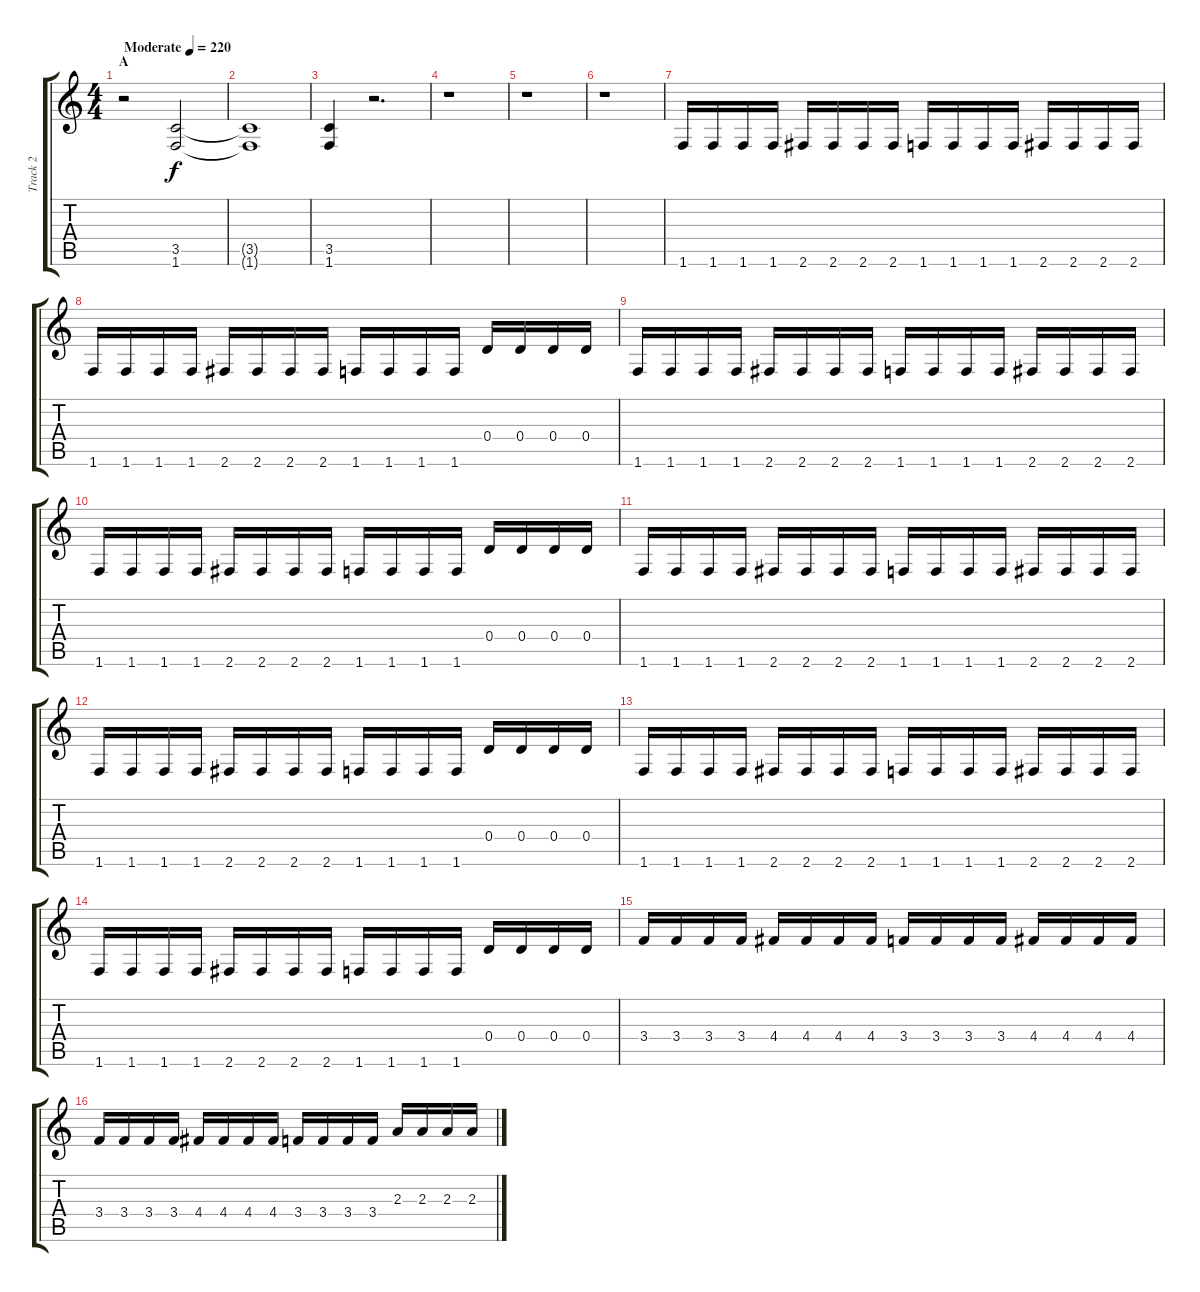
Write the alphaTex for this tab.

\track ("Track 2" "Track 2") {instrument distortionguitar}
\staff {score tabs}
\tuning (E4 B3 G3 D3 A2 E2) {hide}
\ts (4 4)
\section ("" "A")
\tempo (220 "Moderate")
\clef g2
\ks c
r.2{dy f instrument distortionguitar} (3.5 1.6).2 |
(3.5{t} 1.6{t}).1 |
(3.5 1.6).4 r.2{d} |
r.1 |
r.1 |
r.1 |
1.6.16 1.6.16 1.6.16 1.6.16 2.6.16 2.6.16 2.6.16 2.6.16 1.6.16 1.6.16 1.6.16 1.6.16 2.6.16 2.6.16 2.6.16 2.6.16 |
1.6.16 1.6.16 1.6.16 1.6.16 2.6.16 2.6.16 2.6.16 2.6.16 1.6.16 1.6.16 1.6.16 1.6.16 0.4.16 0.4.16 0.4.16 0.4.16 |
1.6.16 1.6.16 1.6.16 1.6.16 2.6.16 2.6.16 2.6.16 2.6.16 1.6.16 1.6.16 1.6.16 1.6.16 2.6.16 2.6.16 2.6.16 2.6.16 |
1.6.16 1.6.16 1.6.16 1.6.16 2.6.16 2.6.16 2.6.16 2.6.16 1.6.16 1.6.16 1.6.16 1.6.16 0.4.16 0.4.16 0.4.16 0.4.16 |
1.6.16 1.6.16 1.6.16 1.6.16 2.6.16 2.6.16 2.6.16 2.6.16 1.6.16 1.6.16 1.6.16 1.6.16 2.6.16 2.6.16 2.6.16 2.6.16 |
1.6.16 1.6.16 1.6.16 1.6.16 2.6.16 2.6.16 2.6.16 2.6.16 1.6.16 1.6.16 1.6.16 1.6.16 0.4.16 0.4.16 0.4.16 0.4.16 |
1.6.16 1.6.16 1.6.16 1.6.16 2.6.16 2.6.16 2.6.16 2.6.16 1.6.16 1.6.16 1.6.16 1.6.16 2.6.16 2.6.16 2.6.16 2.6.16 |
1.6.16 1.6.16 1.6.16 1.6.16 2.6.16 2.6.16 2.6.16 2.6.16 1.6.16 1.6.16 1.6.16 1.6.16 0.4.16 0.4.16 0.4.16 0.4.16 |
3.4.16 3.4.16 3.4.16 3.4.16 4.4.16 4.4.16 4.4.16 4.4.16 3.4.16 3.4.16 3.4.16 3.4.16 4.4.16 4.4.16 4.4.16 4.4.16 |
3.4.16 3.4.16 3.4.16 3.4.16 4.4.16 4.4.16 4.4.16 4.4.16 3.4.16 3.4.16 3.4.16 3.4.16 2.3.16 2.3.16 2.3.16 2.3.16
